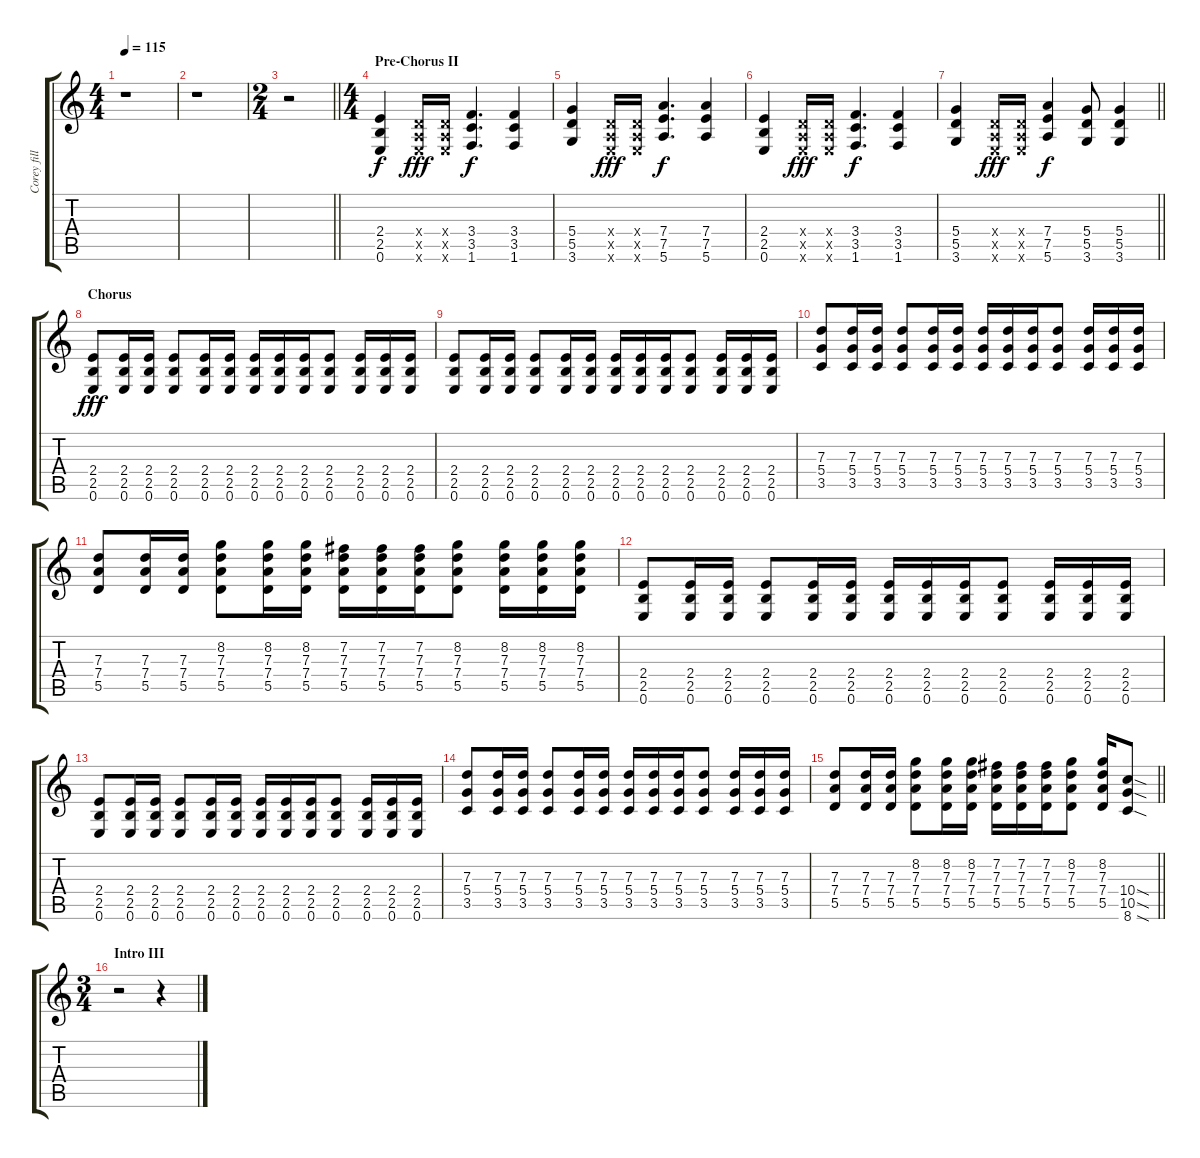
\track ("Corey fill-in" "Corey fill") {instrument distortionguitar}
\staff {score tabs}
\tuning (E4 B3 G3 D3 A2 E2) {hide}
\ts (4 4)
\tempo 115
\clef g2
\ks c
r.1{dy f} |
r.1 |
\ts (2 4)
\barLineRight lightlight
r.2 |
\ts (4 4)
\section ("" "Pre-Chorus II")
(2.4 2.5 0.6).4 (0.4{x} 0.5{x} 0.6{x}).16{dy fff} (0.4{x} 0.5{x} 0.6{x}).16 (3.4 3.5 1.6).4{d dy f} (3.4 3.5 1.6).4 |
(5.4 5.5 3.6).4 (0.4{x} 0.5{x} 0.6{x}).16{dy fff} (0.4{x} 0.5{x} 0.6{x}).16 (7.4 7.5 5.6).4{d dy f} (7.4 7.5 5.6).4 |
(2.4 2.5 0.6).4 (0.4{x} 0.5{x} 0.6{x}).16{dy fff} (0.4{x} 0.5{x} 0.6{x}).16 (3.4 3.5 1.6).4{d dy f} (3.4 3.5 1.6).4 |
\barLineRight lightlight
(5.4 5.5 3.6).4 (0.4{x} 0.5{x} 0.6{x}).16{dy fff} (0.4{x} 0.5{x} 0.6{x}).16 (7.4 7.5 5.6).4{dy f} (5.4 5.5 3.6).8 (5.4 5.5 3.6).4 |
\section ("" "Chorus")
(2.4 2.5 0.6).8{dy fff} (2.4 2.5 0.6).16 (2.4 2.5 0.6).16 (2.4 2.5 0.6).8 (2.4 2.5 0.6).16 (2.4 2.5 0.6).16 (2.4 2.5 0.6).16 (2.4 2.5 0.6).16 (2.4 2.5 0.6).16 (2.4 2.5 0.6).8 (2.4 2.5 0.6).16 (2.4 2.5 0.6).16 (2.4 2.5 0.6).16 |
(2.4 2.5 0.6).8 (2.4 2.5 0.6).16 (2.4 2.5 0.6).16 (2.4 2.5 0.6).8 (2.4 2.5 0.6).16 (2.4 2.5 0.6).16 (2.4 2.5 0.6).16 (2.4 2.5 0.6).16 (2.4 2.5 0.6).16 (2.4 2.5 0.6).8 (2.4 2.5 0.6).16 (2.4 2.5 0.6).16 (2.4 2.5 0.6).16 |
(7.3 5.4 3.5).8 (7.3 5.4 3.5).16 (7.3 5.4 3.5).16 (7.3 5.4 3.5).8 (7.3 5.4 3.5).16 (7.3 5.4 3.5).16 (7.3 5.4 3.5).16 (7.3 5.4 3.5).16 (7.3 5.4 3.5).16 (7.3 5.4 3.5).8 (7.3 5.4 3.5).16 (7.3 5.4 3.5).16 (7.3 5.4 3.5).16 |
(7.3 7.4 5.5).8 (7.3 7.4 5.5).16 (7.3 7.4 5.5).16 (8.2 7.3 7.4 5.5).8 (8.2 7.3 7.4 5.5).16 (8.2 7.3 7.4 5.5).16 (7.2 7.3 7.4 5.5).16 (7.2 7.3 7.4 5.5).16 (7.2 7.3 7.4 5.5).16 (8.2 7.3 7.4 5.5).8 (8.2 7.3 7.4 5.5).16 (8.2 7.3 7.4 5.5).16 (8.2 7.3 7.4 5.5).16 |
(2.4 2.5 0.6).8 (2.4 2.5 0.6).16 (2.4 2.5 0.6).16 (2.4 2.5 0.6).8 (2.4 2.5 0.6).16 (2.4 2.5 0.6).16 (2.4 2.5 0.6).16 (2.4 2.5 0.6).16 (2.4 2.5 0.6).16 (2.4 2.5 0.6).8 (2.4 2.5 0.6).16 (2.4 2.5 0.6).16 (2.4 2.5 0.6).16 |
(2.4 2.5 0.6).8 (2.4 2.5 0.6).16 (2.4 2.5 0.6).16 (2.4 2.5 0.6).8 (2.4 2.5 0.6).16 (2.4 2.5 0.6).16 (2.4 2.5 0.6).16 (2.4 2.5 0.6).16 (2.4 2.5 0.6).16 (2.4 2.5 0.6).8 (2.4 2.5 0.6).16 (2.4 2.5 0.6).16 (2.4 2.5 0.6).16 |
(7.3 5.4 3.5).8 (7.3 5.4 3.5).16 (7.3 5.4 3.5).16 (7.3 5.4 3.5).8 (7.3 5.4 3.5).16 (7.3 5.4 3.5).16 (7.3 5.4 3.5).16 (7.3 5.4 3.5).16 (7.3 5.4 3.5).16 (7.3 5.4 3.5).8 (7.3 5.4 3.5).16 (7.3 5.4 3.5).16 (7.3 5.4 3.5).16 |
\barLineRight lightlight
(7.3 7.4 5.5).8 (7.3 7.4 5.5).16 (7.3 7.4 5.5).16 (8.2 7.3 7.4 5.5).8 (8.2 7.3 7.4 5.5).16 (8.2 7.3 7.4 5.5).16 (7.2 7.3 7.4 5.5).16 (7.2 7.3 7.4 5.5).16 (7.2 7.3 7.4 5.5).16 (8.2 7.3 7.4 5.5).8 (8.2 7.3 7.4 5.5).16 (10.4{sod} 10.5{sod} 8.6{sod}).8 |
\ts (3 4)
\section ("" "Intro III")
r.2 r.4
